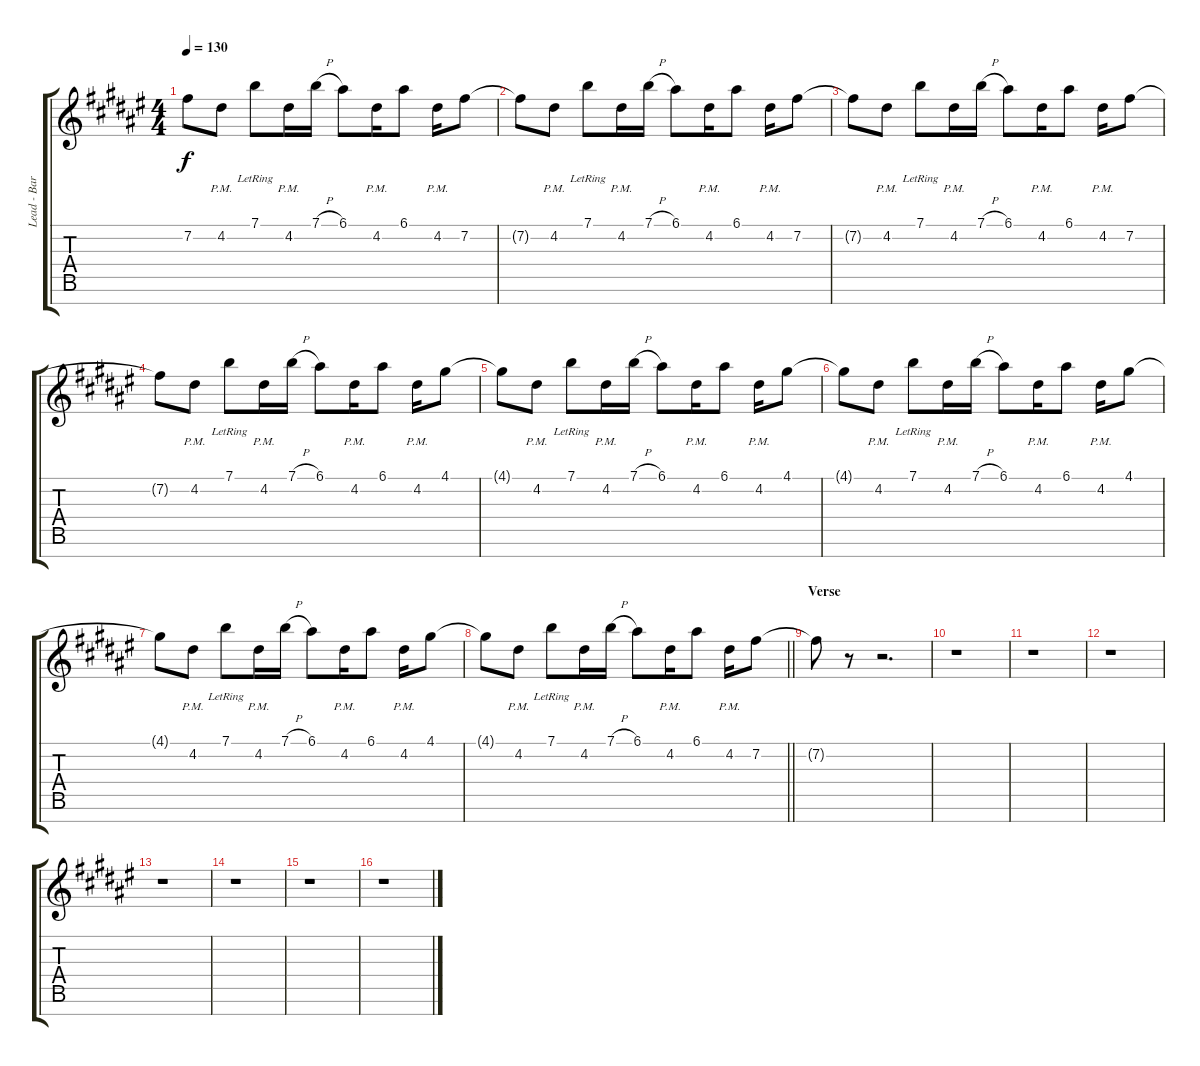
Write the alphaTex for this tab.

\track ("Lead - Bart Hennephof" "Lead - Bar") {instrument overdrivenguitar}
\staff {score tabs}
\tuning (E4 B3 G3 D3 A2 E2 B1) {hide}
\ts (4 4)
\tempo 130
\clef g2
\ks d#minor
7.2{t}.8{dy f} 4.2{pm}.8 7.1{lr}.8 4.2{pm}.16 7.1{h}.16 6.1.8 4.2{pm}.16 6.1.8 4.2{pm}.16 7.2.8 |
7.2{t}.8 4.2{pm}.8 7.1{lr}.8 4.2{pm}.16 7.1{h}.16 6.1.8 4.2{pm}.16 6.1.8 4.2{pm}.16 7.2.8 |
7.2{t}.8 4.2{pm}.8 7.1{lr}.8 4.2{pm}.16 7.1{h}.16 6.1.8 4.2{pm}.16 6.1.8 4.2{pm}.16 7.2.8 |
7.2{t}.8 4.2{pm}.8 7.1{lr}.8 4.2{pm}.16 7.1{h}.16 6.1.8 4.2{pm}.16 6.1.8 4.2{pm}.16 4.1.8 |
4.1{t}.8 4.2{pm}.8 7.1{lr}.8 4.2{pm}.16 7.1{h}.16 6.1.8 4.2{pm}.16 6.1.8 4.2{pm}.16 4.1.8 |
4.1{t}.8 4.2{pm}.8 7.1{lr}.8 4.2{pm}.16 7.1{h}.16 6.1.8 4.2{pm}.16 6.1.8 4.2{pm}.16 4.1.8 |
4.1{t}.8 4.2{pm}.8 7.1{lr}.8 4.2{pm}.16 7.1{h}.16 6.1.8 4.2{pm}.16 6.1.8 4.2{pm}.16 4.1.8 |
\barLineRight lightlight
4.1{t}.8 4.2{pm}.8 7.1{lr}.8 4.2{pm}.16 7.1{h}.16 6.1.8 4.2{pm}.16 6.1.8 4.2{pm}.16 7.2.8 |
\section ("" "Verse")
7.2{t}.8 r.8 r.2{d} |
r.1 |
r.1 |
r.1 |
r.1 |
r.1 |
r.1 |
r.1
